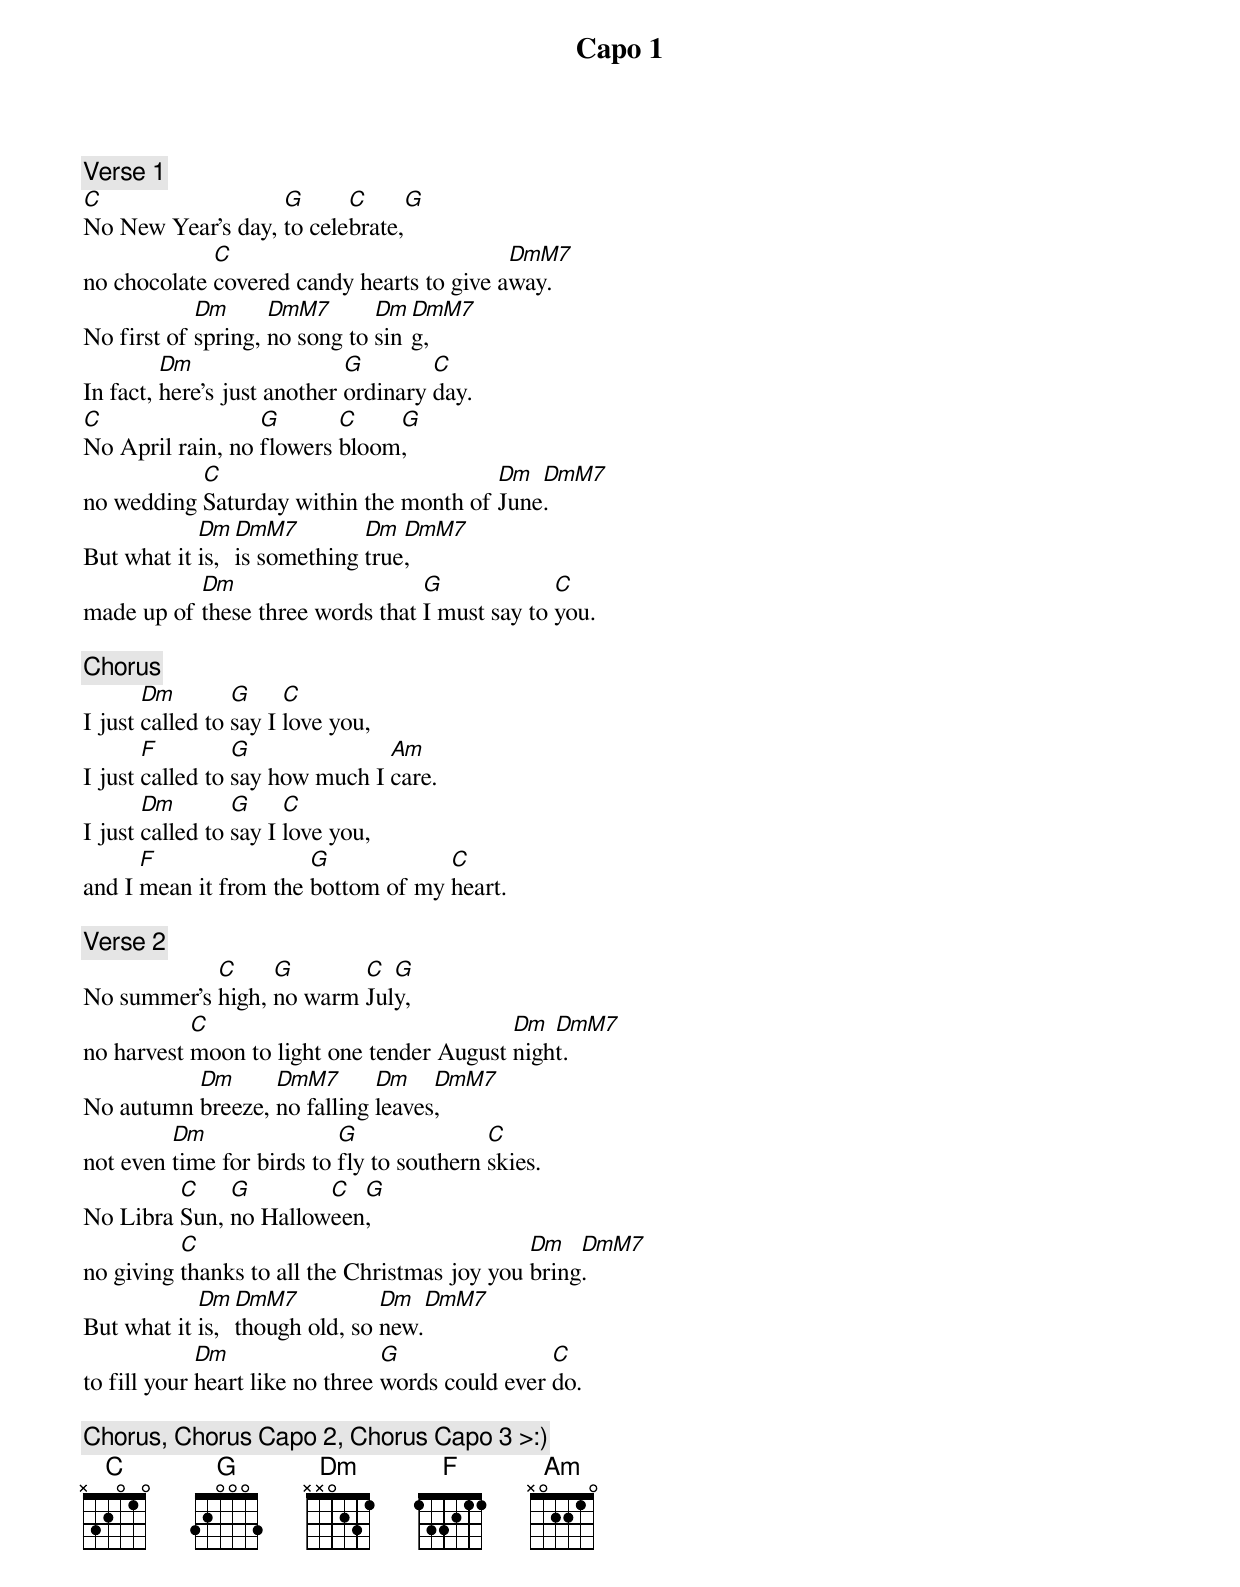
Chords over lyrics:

Capo 1

[Verse 1]
C                  G      C     G
No New Year's day, to celebrate,
             C                             DmM7
no chocolate covered candy hearts to give away.
            Dm      DmM7       Dm DmM7
No first of spring, no song to sing,
         Dm                  G        C
In fact, here's just another ordinary day.
C                 G       C    G
No April rain, no flowers bloom,
           C                            Dm  DmM7
no wedding Saturday within the month of June.
            Dm  DmM7         Dm  DmM7
But what it is, is something true,
           Dm                     G             C
made up of these three words that I must say to you.

[Chorus]
       Dm        G     C
I just called to say I love you,
       F         G              Am
I just called to say how much I care.
       Dm        G     C
I just called to say I love you,
      F                G            C
and I mean it from the bottom of my heart.

[Verse 2]
            C     G       C  G
No summer's high, no warm July,
           C                               Dm  DmM7
no harvest moon to light one tender August night.
          Dm      DmM7       Dm    DmM7
No autumn breeze, no falling leaves,
         Dm                G               C
not even time for birds to fly to southern skies.
         C    G        C  G
No Libra Sun, no Halloween,
          C                                   Dm   DmM7
no giving thanks to all the Christmas joy you bring.
            Dm  DmM7           Dm  DmM7
But what it is, though old, so new.
             Dm                  G                C
to fill your heart like no three words could ever do.

[Chorus], [Chorus] Capo 2, [Chorus] Capo 3 >:)
